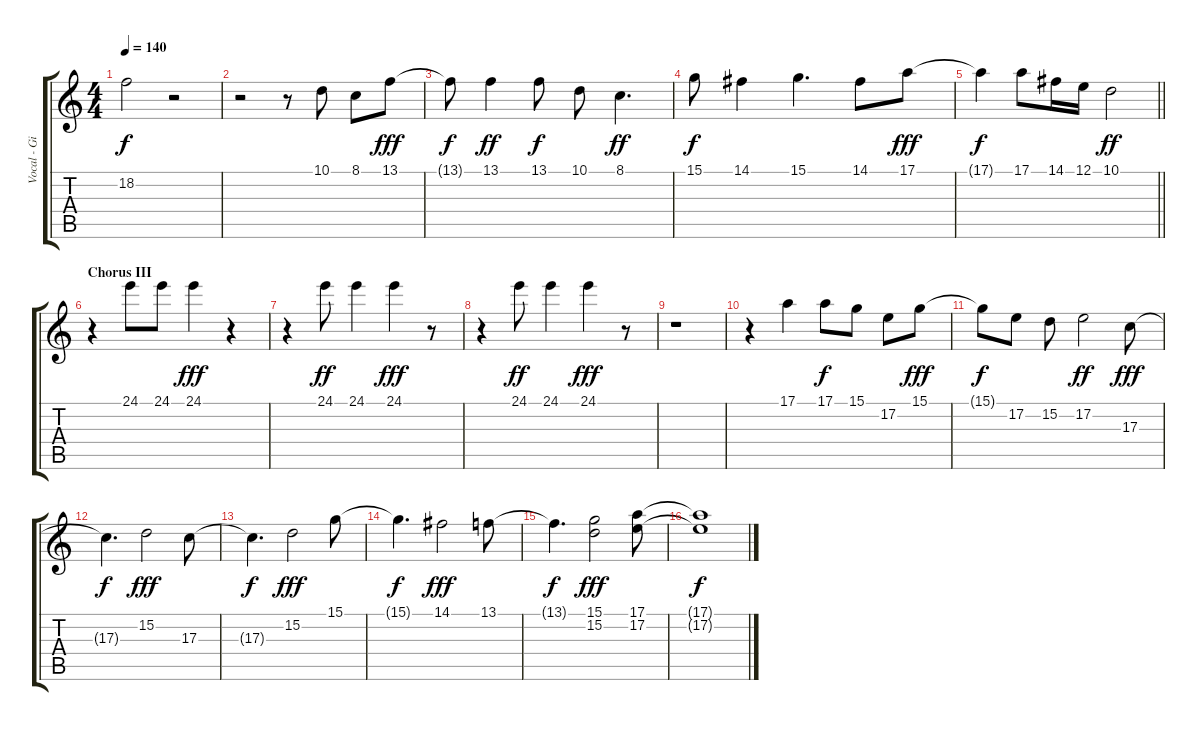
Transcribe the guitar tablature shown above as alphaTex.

\track ("Vocal - Gillan" "Vocal - Gi") {instrument lead2sawtooth}
\staff {score tabs}
\tuning (E4 B3 G3 D3 A2 E2) {hide}
\ts (4 4)
\tempo 140
\clef g2
\ks c
18.2{t}.2{dy f} r.2 |
r.2 r.8 10.1.8 8.1.8 13.1.8{dy fff} |
13.1{t}.8{dy f} 13.1.4{dy ff} 13.1.8{dy f} 10.1.8 8.1.4{d dy ff} |
15.1.8{dy f} 14.1.4 15.1.4{d} 14.1.8 17.1.8{dy fff} |
\barLineRight lightlight
17.1{t}.4{dy f} 17.1.8 14.1.16 12.1.16 10.1.2{dy ff} |
\section ("" "Chorus III")
r.4 24.1.8 24.1.8 24.1.4{dy fff} r.4 |
r.4 24.1.8{dy ff} 24.1.4 24.1.4{dy fff} r.8 |
r.4 24.1.8{dy ff} 24.1.4 24.1.4{dy fff} r.8 |
r.1 |
r.4 17.1.4 17.1.8{dy f} 15.1.8 17.2.8 15.1.8{dy fff} |
15.1{t}.8{dy f} 17.2.8 15.2.8 17.2.2{dy ff} 17.3.8{dy fff} |
17.3{t}.4{d dy f} 15.2.2{dy fff} 17.3.8 |
17.3{t}.4{d dy f} 15.2.2{dy fff} 15.1.8 |
15.1{t}.4{d dy f} 14.1.2{dy fff} 13.1.8 |
13.1{t}.4{d dy f} (15.1 15.2).2{dy fff} (17.1 17.2).8 |
(17.1{t} 17.2{t}).1{dy f}
